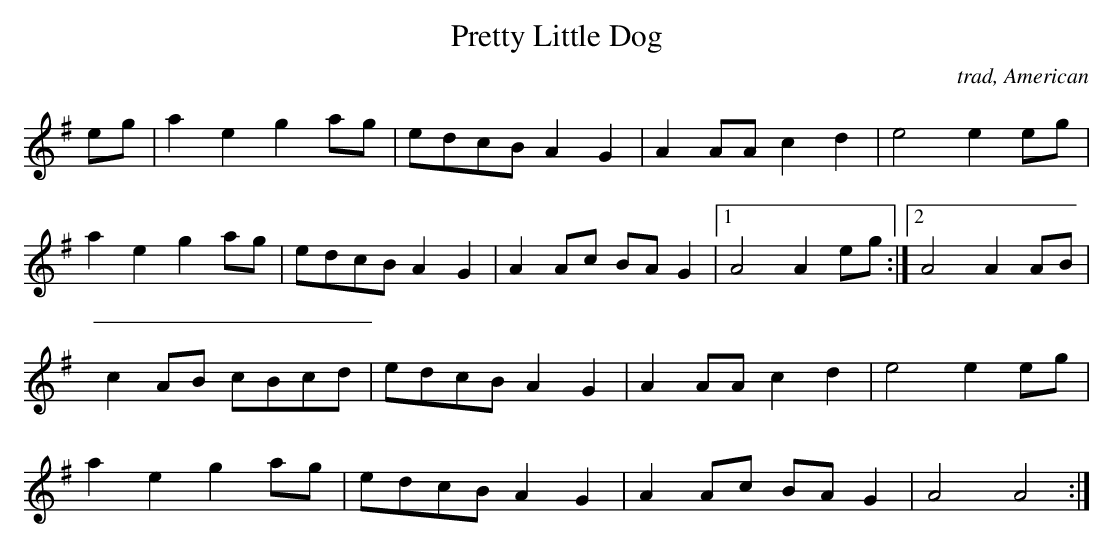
X:1
T:Pretty Little Dog
C:trad, American
K:A dorian
eg | a2 e2 g2 ag | edcB A2 G2 | A2 AA c2 d2 | e4 e2 eg |
a2 e2 g2 ag | edcB A2 G2 | A2 Ac BAG2 |1 A4 A2 eg :|2 A4 A2 AB |
c2 AB cBcd | edcB A2 G2 | A2 AA c2 d2 | e4 e2 eg |
a2 e2 g2 ag | edcB A2 G2 | A2 Ac BAG2 | A4 A4 :|
